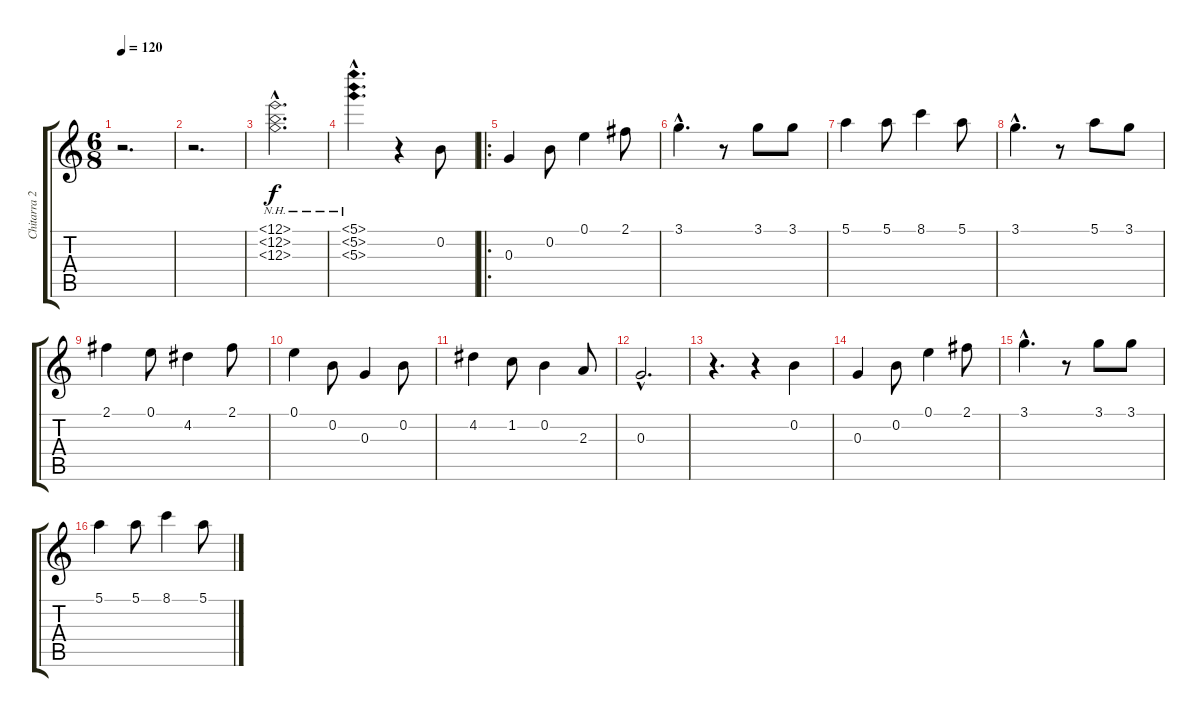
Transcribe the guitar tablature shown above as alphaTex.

\track ("Chitarra 2" "Chitarra 2") {instrument acousticguitarnylon}
\staff {score tabs}
\tuning (E4 B3 G3 D3 A2 E2) {hide}
\ts (6 8)
\tempo 120
\clef g2
\ks c
r.2{d dy f instrument acousticguitarnylon} |
r.2{d} |
(12.1{nh hac} 12.2{nh hac} 12.3{nh hac}).2{d} |
(5.1{nh hac} 5.2{nh hac} 5.3{nh hac}).4{d} r.4 0.2.8 |
\ro
0.3.4 0.2.8 0.1.4 2.1.8 |
3.1{hac}.4{d} r.8 3.1.8 3.1.8 |
5.1.4 5.1.8 8.1.4 5.1.8 |
3.1{hac}.4{d} r.8 5.1.8 3.1.8 |
2.1.4 0.1.8 4.2.4 2.1.8 |
0.1.4 0.2.8 0.3.4 0.2.8 |
4.2.4 1.2.8 0.2.4 2.3.8 |
0.3{hac}.2{d} |
r.4{d} r.4 0.2.4 |
0.3.4 0.2.8 0.1.4 2.1.8 |
3.1{hac}.4{d} r.8 3.1.8 3.1.8 |
5.1.4 5.1.8 8.1.4 5.1.8
